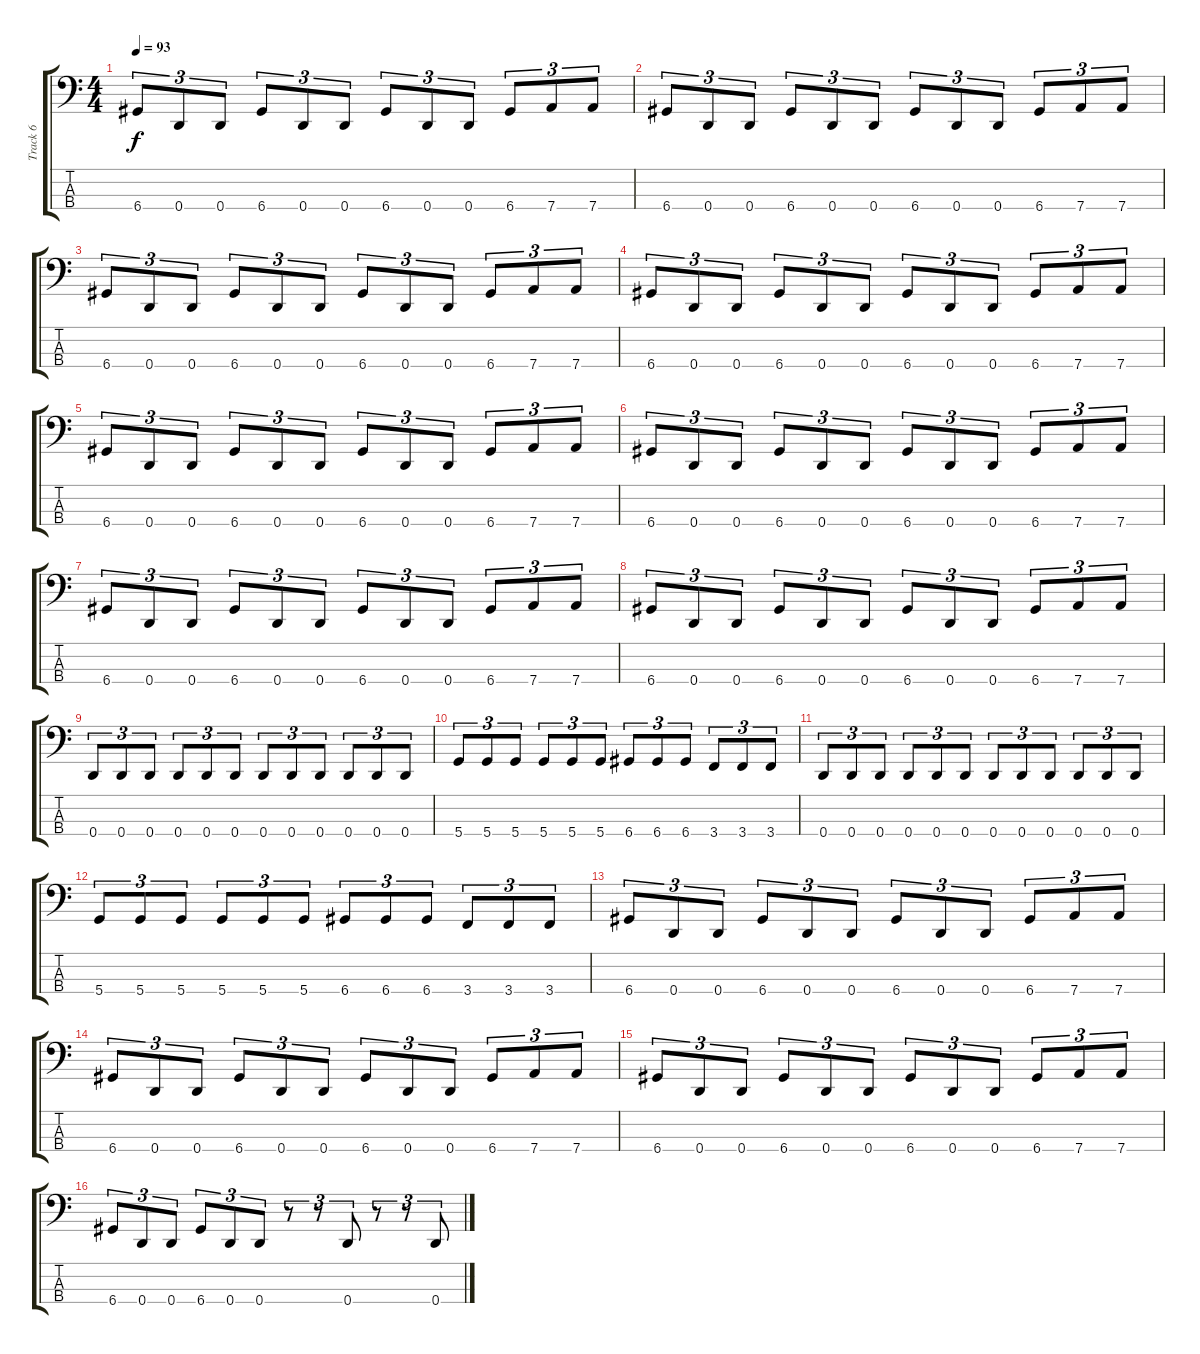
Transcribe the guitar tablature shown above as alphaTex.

\track ("Track 6" "Track 6") {instrument electricbassfinger}
\staff {score tabs}
\tuning (G2 D2 A1 D1) {hide}
\ts (4 4)
\tempo 93
\clef f4
\ks c
6.4.8{tu (3 2) dy f} 0.4.8{tu (3 2)} 0.4.8{tu (3 2)} 6.4.8{tu (3 2)} 0.4.8{tu (3 2)} 0.4.8{tu (3 2)} 6.4.8{tu (3 2)} 0.4.8{tu (3 2)} 0.4.8{tu (3 2)} 6.4.8{tu (3 2)} 7.4.8{tu (3 2)} 7.4.8{tu (3 2)} |
6.4.8{tu (3 2)} 0.4.8{tu (3 2)} 0.4.8{tu (3 2)} 6.4.8{tu (3 2)} 0.4.8{tu (3 2)} 0.4.8{tu (3 2)} 6.4.8{tu (3 2)} 0.4.8{tu (3 2)} 0.4.8{tu (3 2)} 6.4.8{tu (3 2)} 7.4.8{tu (3 2)} 7.4.8{tu (3 2)} |
6.4.8{tu (3 2)} 0.4.8{tu (3 2)} 0.4.8{tu (3 2)} 6.4.8{tu (3 2)} 0.4.8{tu (3 2)} 0.4.8{tu (3 2)} 6.4.8{tu (3 2)} 0.4.8{tu (3 2)} 0.4.8{tu (3 2)} 6.4.8{tu (3 2)} 7.4.8{tu (3 2)} 7.4.8{tu (3 2)} |
6.4.8{tu (3 2)} 0.4.8{tu (3 2)} 0.4.8{tu (3 2)} 6.4.8{tu (3 2)} 0.4.8{tu (3 2)} 0.4.8{tu (3 2)} 6.4.8{tu (3 2)} 0.4.8{tu (3 2)} 0.4.8{tu (3 2)} 6.4.8{tu (3 2)} 7.4.8{tu (3 2)} 7.4.8{tu (3 2)} |
6.4.8{tu (3 2)} 0.4.8{tu (3 2)} 0.4.8{tu (3 2)} 6.4.8{tu (3 2)} 0.4.8{tu (3 2)} 0.4.8{tu (3 2)} 6.4.8{tu (3 2)} 0.4.8{tu (3 2)} 0.4.8{tu (3 2)} 6.4.8{tu (3 2)} 7.4.8{tu (3 2)} 7.4.8{tu (3 2)} |
6.4.8{tu (3 2)} 0.4.8{tu (3 2)} 0.4.8{tu (3 2)} 6.4.8{tu (3 2)} 0.4.8{tu (3 2)} 0.4.8{tu (3 2)} 6.4.8{tu (3 2)} 0.4.8{tu (3 2)} 0.4.8{tu (3 2)} 6.4.8{tu (3 2)} 7.4.8{tu (3 2)} 7.4.8{tu (3 2)} |
6.4.8{tu (3 2)} 0.4.8{tu (3 2)} 0.4.8{tu (3 2)} 6.4.8{tu (3 2)} 0.4.8{tu (3 2)} 0.4.8{tu (3 2)} 6.4.8{tu (3 2)} 0.4.8{tu (3 2)} 0.4.8{tu (3 2)} 6.4.8{tu (3 2)} 7.4.8{tu (3 2)} 7.4.8{tu (3 2)} |
6.4.8{tu (3 2)} 0.4.8{tu (3 2)} 0.4.8{tu (3 2)} 6.4.8{tu (3 2)} 0.4.8{tu (3 2)} 0.4.8{tu (3 2)} 6.4.8{tu (3 2)} 0.4.8{tu (3 2)} 0.4.8{tu (3 2)} 6.4.8{tu (3 2)} 7.4.8{tu (3 2)} 7.4.8{tu (3 2)} |
0.4.8{tu (3 2)} 0.4.8{tu (3 2)} 0.4.8{tu (3 2)} 0.4.8{tu (3 2)} 0.4.8{tu (3 2)} 0.4.8{tu (3 2)} 0.4.8{tu (3 2)} 0.4.8{tu (3 2)} 0.4.8{tu (3 2)} 0.4.8{tu (3 2)} 0.4.8{tu (3 2)} 0.4.8{tu (3 2)} |
5.4.8{tu (3 2)} 5.4.8{tu (3 2)} 5.4.8{tu (3 2)} 5.4.8{tu (3 2)} 5.4.8{tu (3 2)} 5.4.8{tu (3 2)} 6.4.8{tu (3 2)} 6.4.8{tu (3 2)} 6.4.8{tu (3 2)} 3.4.8{tu (3 2)} 3.4.8{tu (3 2)} 3.4.8{tu (3 2)} |
0.4.8{tu (3 2)} 0.4.8{tu (3 2)} 0.4.8{tu (3 2)} 0.4.8{tu (3 2)} 0.4.8{tu (3 2)} 0.4.8{tu (3 2)} 0.4.8{tu (3 2)} 0.4.8{tu (3 2)} 0.4.8{tu (3 2)} 0.4.8{tu (3 2)} 0.4.8{tu (3 2)} 0.4.8{tu (3 2)} |
5.4.8{tu (3 2)} 5.4.8{tu (3 2)} 5.4.8{tu (3 2)} 5.4.8{tu (3 2)} 5.4.8{tu (3 2)} 5.4.8{tu (3 2)} 6.4.8{tu (3 2)} 6.4.8{tu (3 2)} 6.4.8{tu (3 2)} 3.4.8{tu (3 2)} 3.4.8{tu (3 2)} 3.4.8{tu (3 2)} |
6.4.8{tu (3 2)} 0.4.8{tu (3 2)} 0.4.8{tu (3 2)} 6.4.8{tu (3 2)} 0.4.8{tu (3 2)} 0.4.8{tu (3 2)} 6.4.8{tu (3 2)} 0.4.8{tu (3 2)} 0.4.8{tu (3 2)} 6.4.8{tu (3 2)} 7.4.8{tu (3 2)} 7.4.8{tu (3 2)} |
6.4.8{tu (3 2)} 0.4.8{tu (3 2)} 0.4.8{tu (3 2)} 6.4.8{tu (3 2)} 0.4.8{tu (3 2)} 0.4.8{tu (3 2)} 6.4.8{tu (3 2)} 0.4.8{tu (3 2)} 0.4.8{tu (3 2)} 6.4.8{tu (3 2)} 7.4.8{tu (3 2)} 7.4.8{tu (3 2)} |
6.4.8{tu (3 2)} 0.4.8{tu (3 2)} 0.4.8{tu (3 2)} 6.4.8{tu (3 2)} 0.4.8{tu (3 2)} 0.4.8{tu (3 2)} 6.4.8{tu (3 2)} 0.4.8{tu (3 2)} 0.4.8{tu (3 2)} 6.4.8{tu (3 2)} 7.4.8{tu (3 2)} 7.4.8{tu (3 2)} |
6.4.8{tu (3 2)} 0.4.8{tu (3 2)} 0.4.8{tu (3 2)} 6.4.8{tu (3 2)} 0.4.8{tu (3 2)} 0.4.8{tu (3 2)} r.8{tu (3 2)} r.8{tu (3 2)} 0.4.8{tu (3 2)} r.8{tu (3 2)} r.8{tu (3 2)} 0.4.8{tu (3 2)}
